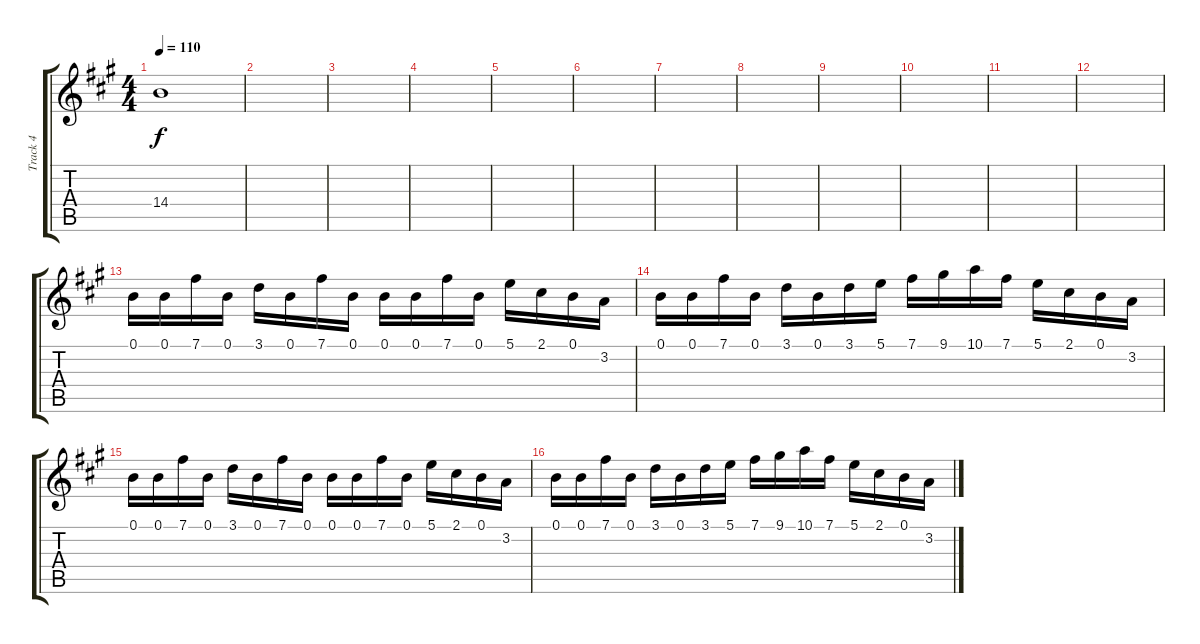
\track ("Track 4" "Track 4") {instrument flute}
\staff {score tabs}
\tuning (B4 Gb4 D4 A3 E3 B2) {hide}
\ts (4 4)
\tempo 110
\clef g2
\ks a
14.4.1{dy f} |
|
|
|
|
|
|
|
|
|
|
|
0.1.16 0.1.16 7.1.16 0.1.16 3.1.16 0.1.16 7.1.16 0.1.16 0.1.16 0.1.16 7.1.16 0.1.16 5.1.16 2.1.16 0.1.16 3.2.16 |
0.1.16 0.1.16 7.1.16 0.1.16 3.1.16 0.1.16 3.1.16 5.1.16 7.1.16 9.1.16 10.1.16 7.1.16 5.1.16 2.1.16 0.1.16 3.2.16 |
0.1.16 0.1.16 7.1.16 0.1.16 3.1.16 0.1.16 7.1.16 0.1.16 0.1.16 0.1.16 7.1.16 0.1.16 5.1.16 2.1.16 0.1.16 3.2.16 |
0.1.16 0.1.16 7.1.16 0.1.16 3.1.16 0.1.16 3.1.16 5.1.16 7.1.16 9.1.16 10.1.16 7.1.16 5.1.16 2.1.16 0.1.16 3.2.16
